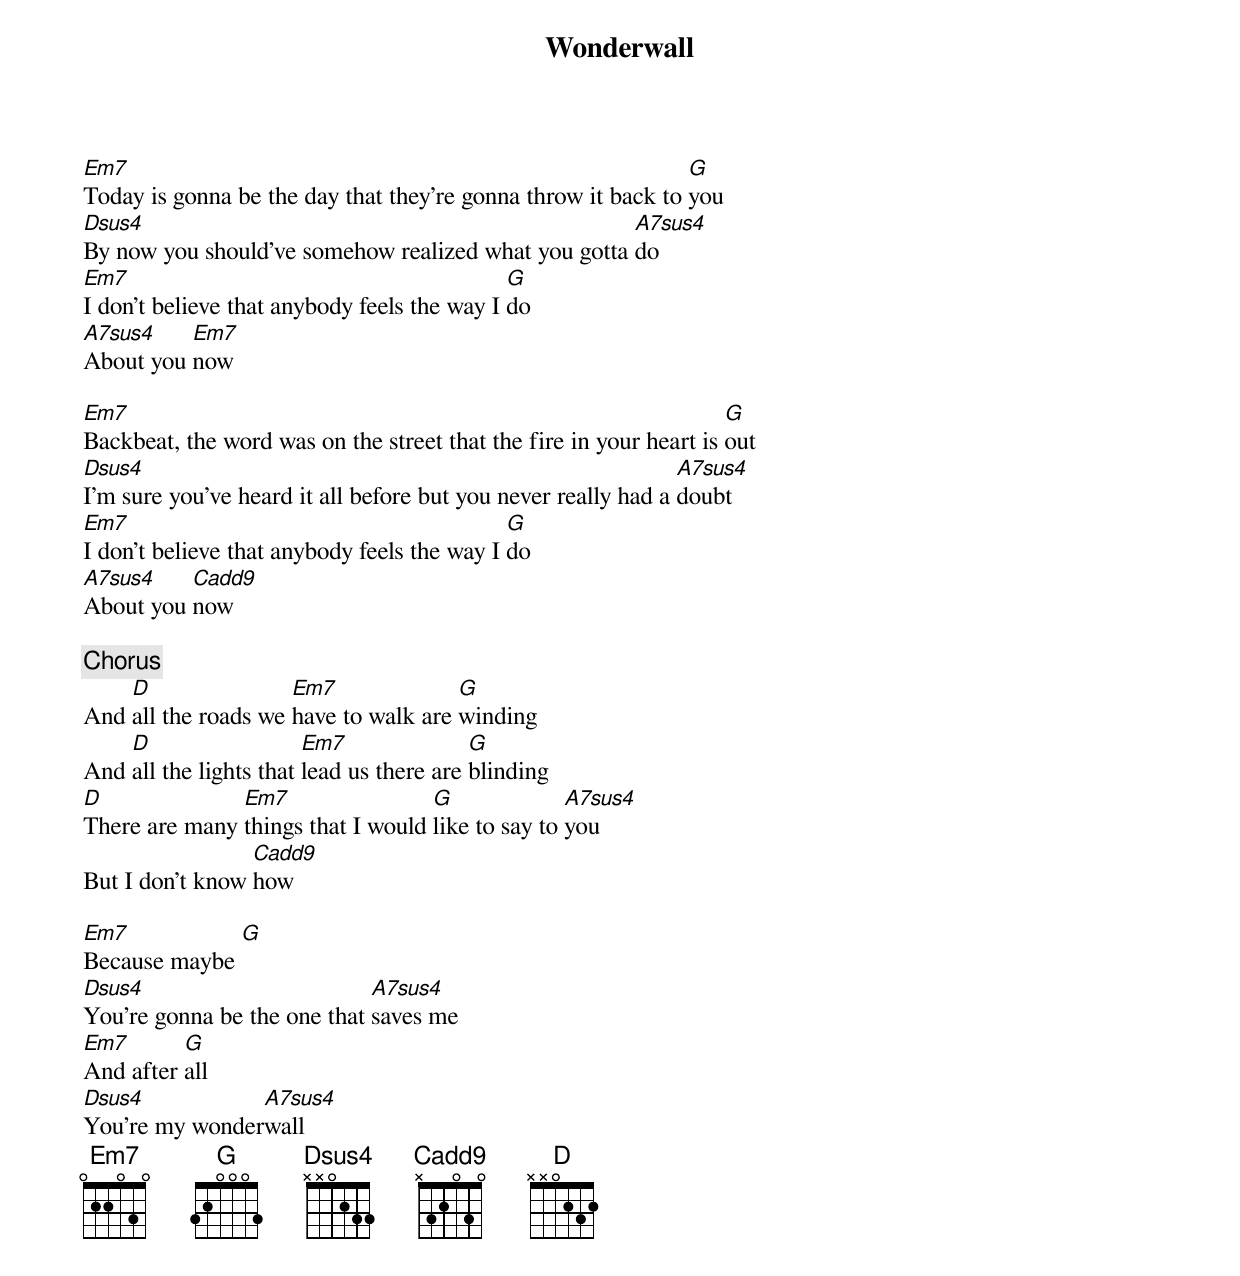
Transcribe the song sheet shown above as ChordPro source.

{title: Wonderwall}
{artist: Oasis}
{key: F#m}
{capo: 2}

[Em7]Today is gonna be the day that they're gonna throw it back to [G]you
[Dsus4]By now you should've somehow realized what you gotta [A7sus4]do
[Em7]I don't believe that anybody feels the way I [G]do
[A7sus4]About you [Em7]now

[Em7]Backbeat, the word was on the street that the fire in your heart is [G]out
[Dsus4]I'm sure you've heard it all before but you never really had a [A7sus4]doubt
[Em7]I don't believe that anybody feels the way I [G]do
[A7sus4]About you [Cadd9]now

{comment: Chorus}
And [D]all the roads we [Em7]have to walk are [G]winding
And [D]all the lights that [Em7]lead us there are [G]blinding
[D]There are many [Em7]things that I would [G]like to say to [A7sus4]you
But I don't know [Cadd9]how

[Em7]Because maybe [G]
[Dsus4]You're gonna be the one that [A7sus4]saves me
[Em7]And after [G]all
[Dsus4]You're my wonder[A7sus4]wall
